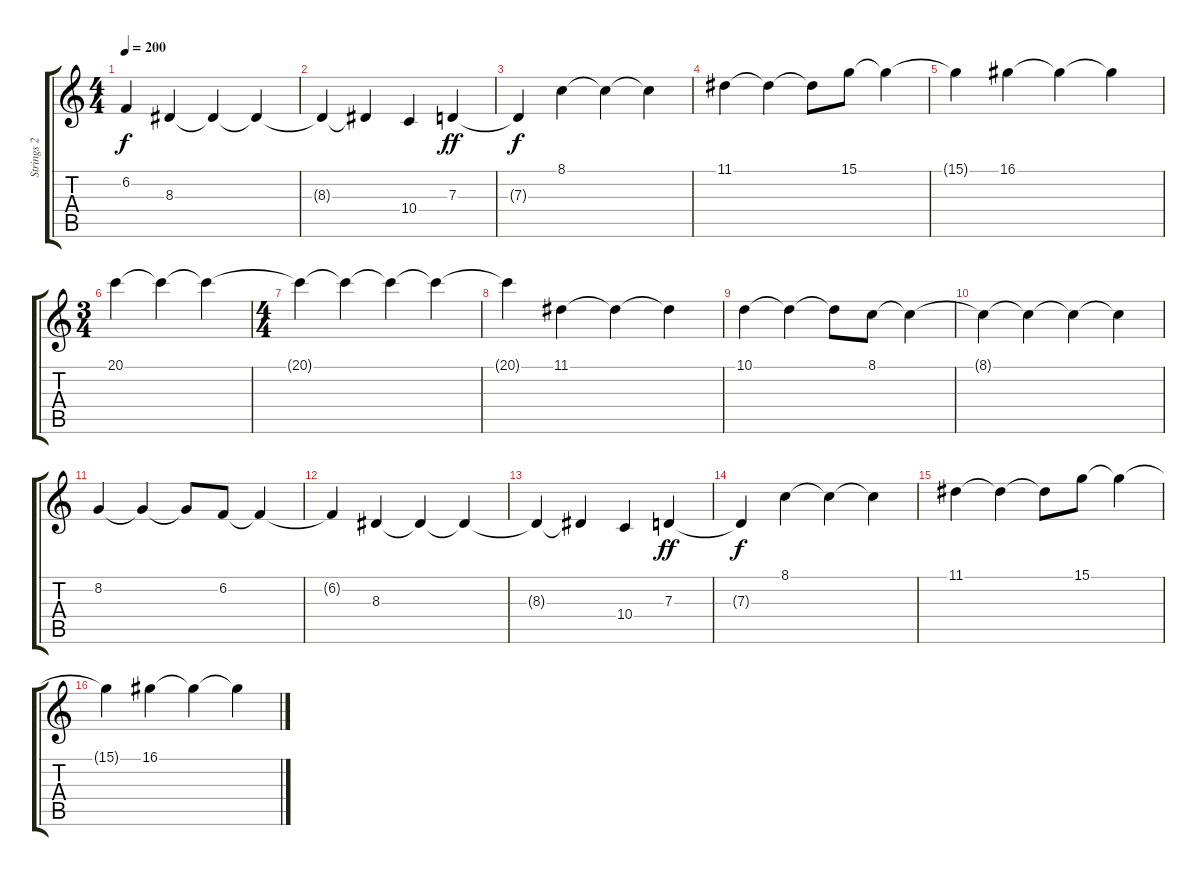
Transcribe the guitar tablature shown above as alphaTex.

\track ("Strings 2" "Strings 2") {instrument stringensemble1}
\staff {score tabs}
\tuning (E4 B3 G3 D3 A2 E2) {hide}
\ts (4 4)
\tempo 200
\clef g2
\ks c
6.2{t}.4{dy f} 8.3.4 8.3{t}.4 8.3{t}.4 |
8.3{t}.4 8.3{t}.4 10.4.4 7.3.4{dy ff} |
7.3{t}.4{dy f} 8.1.4 8.1{t}.4 8.1{t}.4 |
11.1.4 11.1{t}.4 11.1{t}.8 15.1.8 15.1{t}.4 |
15.1{t}.4 16.1.4 16.1{t}.4 16.1{t}.4 |
\ts (3 4)
20.1.4 20.1{t}.4 20.1{t}.4 |
\ts (4 4)
20.1{t}.4 20.1{t}.4 20.1{t}.4 20.1{t}.4 |
20.1{t}.4 11.1.4 11.1{t}.4 11.1{t}.4 |
10.1.4 10.1{t}.4 10.1{t}.8 8.1.8 8.1{t}.4 |
8.1{t}.4 8.1{t}.4 8.1{t}.4 8.1{t}.4 |
8.2.4 8.2{t}.4 8.2{t}.8 6.2.8 6.2{t}.4 |
6.2{t}.4 8.3.4 8.3{t}.4 8.3{t}.4 |
8.3{t}.4 8.3{t}.4 10.4.4 7.3.4{dy ff} |
7.3{t}.4{dy f} 8.1.4 8.1{t}.4 8.1{t}.4 |
11.1.4 11.1{t}.4 11.1{t}.8 15.1.8 15.1{t}.4 |
15.1{t}.4 16.1.4 16.1{t}.4 16.1{t}.4
